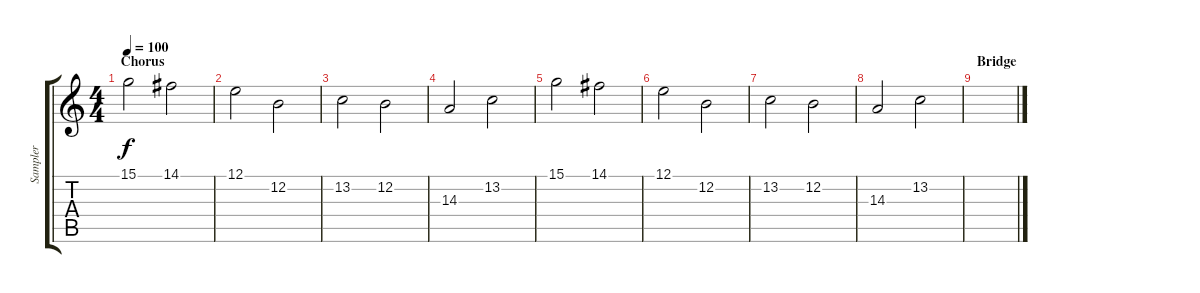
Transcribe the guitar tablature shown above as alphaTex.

\track ("Sampler" "Sampler") {instrument synthstrings1}
\staff {score tabs}
\tuning (E4 B3 G3 D3 A2 E2) {hide}
\ts (4 4)
\section ("" "Chorus")
\tempo 100
\clef g2
\ks c
15.1.2{dy f} 14.1.2 |
12.1.2 12.2.2 |
13.2.2 12.2.2 |
14.3.2 13.2.2 |
15.1.2 14.1.2 |
12.1.2 12.2.2 |
13.2.2 12.2.2 |
14.3.2 13.2.2 |
\section ("" "Bridge")
